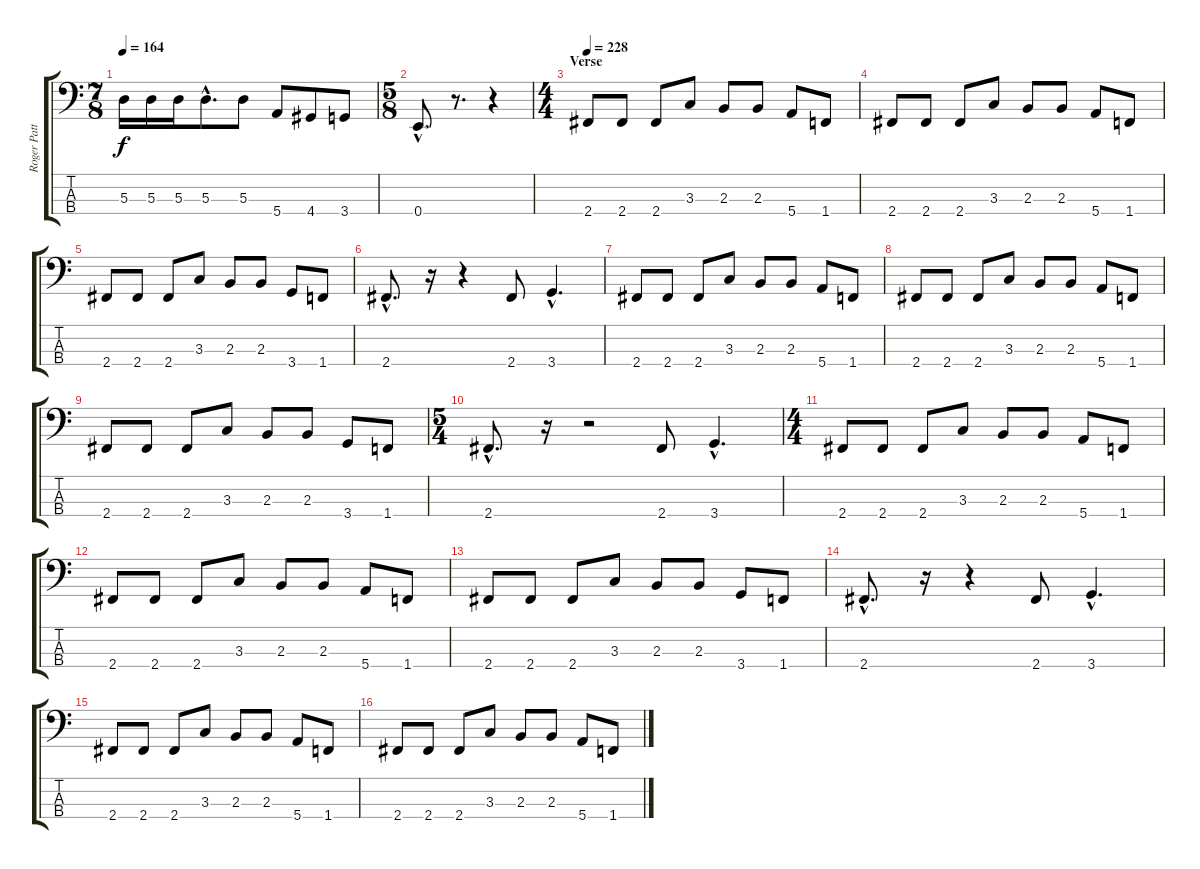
\track ("Roger Patterson" "Roger Patt") {instrument electricbassfinger}
\staff {score tabs}
\tuning (G2 D2 A1 E1) {hide}
\ts (7 8)
\tempo 164
\clef f4
\ks c
5.3.16{dy f} 5.3.16 5.3.16 5.3{hac}.8{d} 5.3.8 5.4.8 4.4.8 3.4.8 |
\ts (5 8)
0.4{hac}.8{d} r.8{d} r.4 |
\ts (4 4)
\section ("" "Verse")
\tempo 228
2.4.8 2.4.8 2.4.8 3.3.8 2.3.8 2.3.8 5.4.8 1.4.8 |
2.4.8 2.4.8 2.4.8 3.3.8 2.3.8 2.3.8 5.4.8 1.4.8 |
2.4.8 2.4.8 2.4.8 3.3.8 2.3.8 2.3.8 3.4.8 1.4.8 |
2.4{hac}.8{d} r.16 r.4 2.4.8 3.4{hac}.4{d} |
2.4.8 2.4.8 2.4.8 3.3.8 2.3.8 2.3.8 5.4.8 1.4.8 |
2.4.8 2.4.8 2.4.8 3.3.8 2.3.8 2.3.8 5.4.8 1.4.8 |
2.4.8 2.4.8 2.4.8 3.3.8 2.3.8 2.3.8 3.4.8 1.4.8 |
\ts (5 4)
2.4{hac}.8{d} r.16 r.2 2.4.8 3.4{hac}.4{d} |
\ts (4 4)
2.4.8 2.4.8 2.4.8 3.3.8 2.3.8 2.3.8 5.4.8 1.4.8 |
2.4.8 2.4.8 2.4.8 3.3.8 2.3.8 2.3.8 5.4.8 1.4.8 |
2.4.8 2.4.8 2.4.8 3.3.8 2.3.8 2.3.8 3.4.8 1.4.8 |
2.4{hac}.8{d} r.16 r.4 2.4.8 3.4{hac}.4{d} |
2.4.8 2.4.8 2.4.8 3.3.8 2.3.8 2.3.8 5.4.8 1.4.8 |
2.4.8 2.4.8 2.4.8 3.3.8 2.3.8 2.3.8 5.4.8 1.4.8
